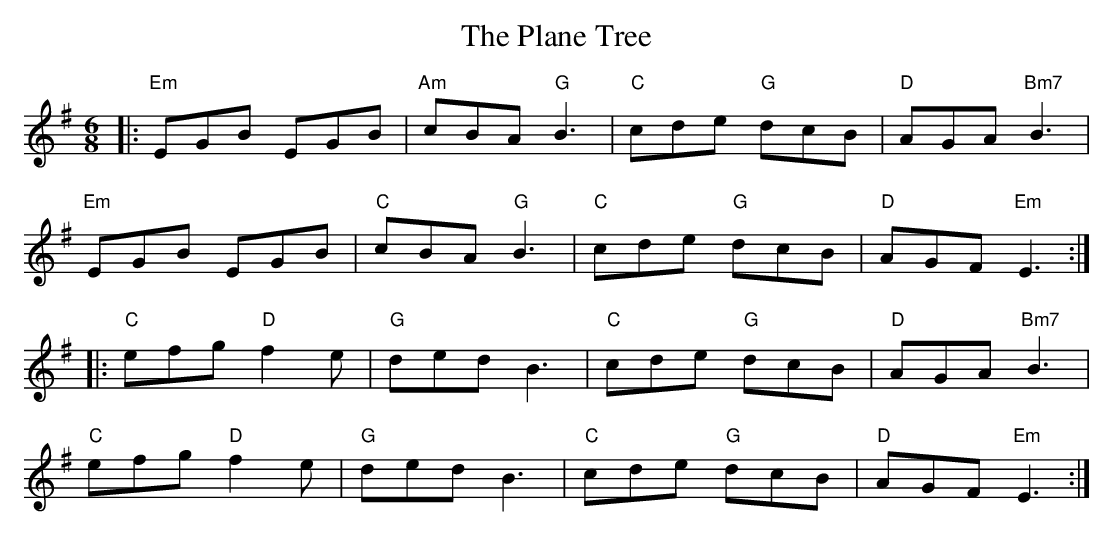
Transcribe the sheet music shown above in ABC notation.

X:1
T:Plane Tree, The
M: 6/8
L: 1/8
K:Emin
|:"Em"EGB EGB|"Am"cBA "G"B3|"C"cde "G"dcB|"D"AGA "Bm7"B3|
"Em"EGB EGB|"C"cBA "G"B3|"C"cde "G"dcB|"D"AGF "Em"E3:|
|:"C"efg "D"f2e|"G"ded B3|"C"cde "G"dcB|"D"AGA "Bm7"B3|
"C"efg "D"f2e|"G"ded B3|"C"cde "G"dcB|"D"AGF "Em"E3:|
